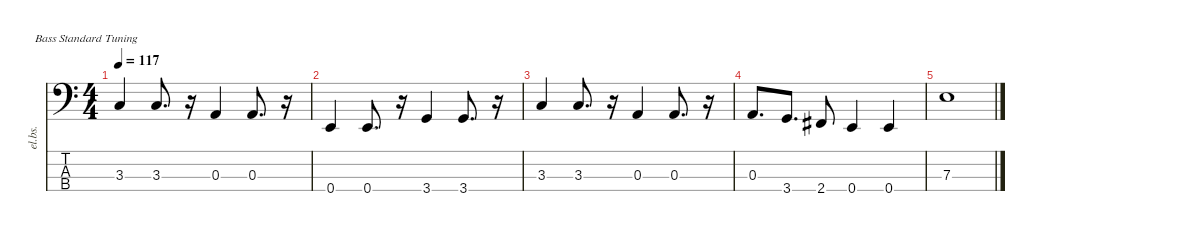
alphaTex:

\defaultSystemsLayout 4
\hideDynamics
\bracketExtendMode nobrackets
\otherSystemsTrackNameOrientation horizontal
\track ("Bass" "el.bs.") {instrument electricbasspick}
\staff {score tabs}
\tuning (G2 D2 A1 E1)
\ts (4 4)
\tempo 117
\clef f4
\ks c
3.3.4{dy mf} 3.3.8{d} r.16 0.3.4 0.3.8{d} r.16 |
0.4.4 0.4.8{d} r.16 3.4.4 3.4.8{d} r.16 |
3.3.4 3.3.8{d} r.16 0.3.4 0.3.8{d} r.16 |
0.3.8{d} 3.4.8{d} 2.4{acc #}.8 0.4.4 0.4.4 |
7.3.1
